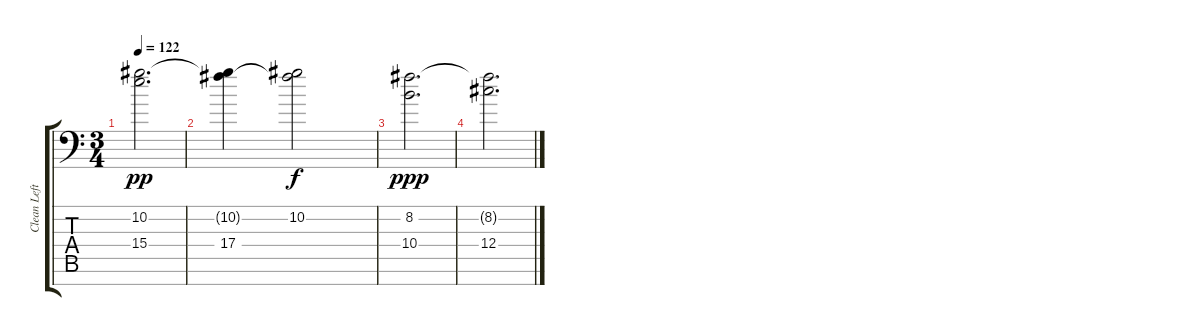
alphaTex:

\track ("Clean Left" "Clean Left") {instrument acousticguitarnylon}
\staff {score tabs}
\tuning (Eb4 Bb3 Gb3 Db3 Ab2 Eb2 Ab1) {hide}
\ts (3 4)
\tempo 122
\clef f4
\ks c
(10.2 15.4).2{d dy pp} |
(10.2{t} 17.4).4 (10.2 17.4{t}).2{dy f} |
(8.2 10.4).2{d dy ppp} |
(8.2{t} 12.4).2{d}
